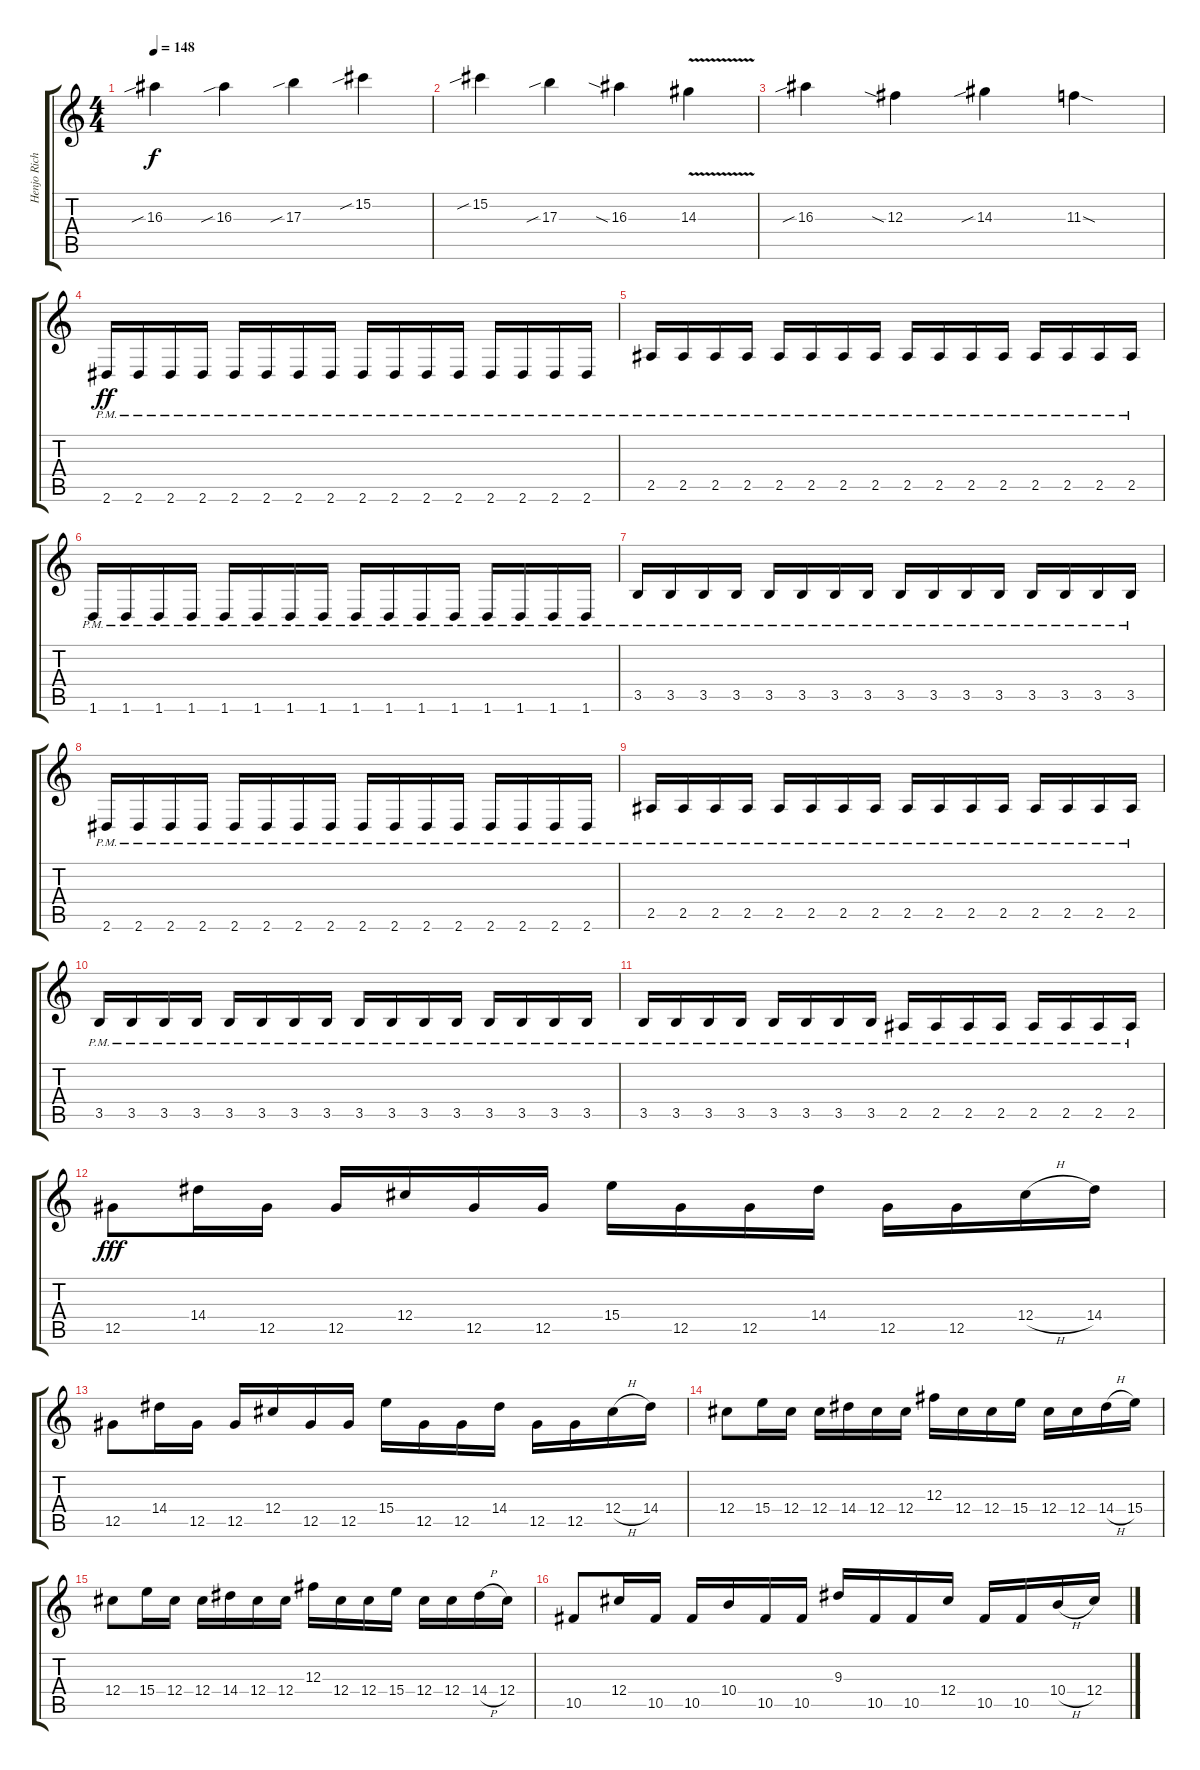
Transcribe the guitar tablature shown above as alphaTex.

\track ("Henjo Richter<Guiar>" "Henjo Rich") {instrument distortionguitar}
\staff {score tabs}
\tuning (Eb4 Bb3 Gb3 Db3 Ab2 Db2) {hide}
\ts (4 4)
\tempo 148
\clef g2
\ks c
16.3{sib}.4{dy f} 16.3{sib}.4 17.3{sib}.4 15.2{sib}.4 |
15.2{sib}.4 17.3{sib}.4 16.3{sia}.4 14.3{v}.4 |
16.3{sib}.4 12.3{sia}.4 14.3{sib}.4 11.3{sod}.4 |
2.6{pm}.16{dy ff} 2.6{pm}.16 2.6{pm}.16 2.6{pm}.16 2.6{pm}.16 2.6{pm}.16 2.6{pm}.16 2.6{pm}.16 2.6{pm}.16 2.6{pm}.16 2.6{pm}.16 2.6{pm}.16 2.6{pm}.16 2.6{pm}.16 2.6{pm}.16 2.6{pm}.16 |
2.5{pm}.16 2.5{pm}.16 2.5{pm}.16 2.5{pm}.16 2.5{pm}.16 2.5{pm}.16 2.5{pm}.16 2.5{pm}.16 2.5{pm}.16 2.5{pm}.16 2.5{pm}.16 2.5{pm}.16 2.5{pm}.16 2.5{pm}.16 2.5{pm}.16 2.5{pm}.16 |
1.6{pm}.16 1.6{pm}.16 1.6{pm}.16 1.6{pm}.16 1.6{pm}.16 1.6{pm}.16 1.6{pm}.16 1.6{pm}.16 1.6{pm}.16 1.6{pm}.16 1.6{pm}.16 1.6{pm}.16 1.6{pm}.16 1.6{pm}.16 1.6{pm}.16 1.6{pm}.16 |
3.5{pm}.16 3.5{pm}.16 3.5{pm}.16 3.5{pm}.16 3.5{pm}.16 3.5{pm}.16 3.5{pm}.16 3.5{pm}.16 3.5{pm}.16 3.5{pm}.16 3.5{pm}.16 3.5{pm}.16 3.5{pm}.16 3.5{pm}.16 3.5{pm}.16 3.5{pm}.16 |
2.6{pm}.16 2.6{pm}.16 2.6{pm}.16 2.6{pm}.16 2.6{pm}.16 2.6{pm}.16 2.6{pm}.16 2.6{pm}.16 2.6{pm}.16 2.6{pm}.16 2.6{pm}.16 2.6{pm}.16 2.6{pm}.16 2.6{pm}.16 2.6{pm}.16 2.6{pm}.16 |
2.5{pm}.16 2.5{pm}.16 2.5{pm}.16 2.5{pm}.16 2.5{pm}.16 2.5{pm}.16 2.5{pm}.16 2.5{pm}.16 2.5{pm}.16 2.5{pm}.16 2.5{pm}.16 2.5{pm}.16 2.5{pm}.16 2.5{pm}.16 2.5{pm}.16 2.5{pm}.16 |
3.5{pm}.16 3.5{pm}.16 3.5{pm}.16 3.5{pm}.16 3.5{pm}.16 3.5{pm}.16 3.5{pm}.16 3.5{pm}.16 3.5{pm}.16 3.5{pm}.16 3.5{pm}.16 3.5{pm}.16 3.5{pm}.16 3.5{pm}.16 3.5{pm}.16 3.5{pm}.16 |
3.5{pm}.16 3.5{pm}.16 3.5{pm}.16 3.5{pm}.16 3.5{pm}.16 3.5{pm}.16 3.5{pm}.16 3.5{pm}.16 2.5{pm}.16 2.5{pm}.16 2.5{pm}.16 2.5{pm}.16 2.5{pm}.16 2.5{pm}.16 2.5{pm}.16 2.5{pm}.16 |
12.5.8{dy fff} 14.4.16 12.5.16 12.5.16 12.4.16 12.5.16 12.5.16 15.4.16 12.5.16 12.5.16 14.4.16 12.5.16 12.5.16 12.4{h}.16 14.4.16 |
12.5.8 14.4.16 12.5.16 12.5.16 12.4.16 12.5.16 12.5.16 15.4.16 12.5.16 12.5.16 14.4.16 12.5.16 12.5.16 12.4{h}.16 14.4.16 |
12.4.8 15.4.16 12.4.16 12.4.16 14.4.16 12.4.16 12.4.16 12.3.16 12.4.16 12.4.16 15.4.16 12.4.16 12.4.16 14.4{h}.16 15.4.16 |
12.4.8 15.4.16 12.4.16 12.4.16 14.4.16 12.4.16 12.4.16 12.3.16 12.4.16 12.4.16 15.4.16 12.4.16 12.4.16 14.4{h}.16 12.4.16 |
10.5.8 12.4.16 10.5.16 10.5.16 10.4.16 10.5.16 10.5.16 9.3.16 10.5.16 10.5.16 12.4.16 10.5.16 10.5.16 10.4{h}.16 12.4.16
